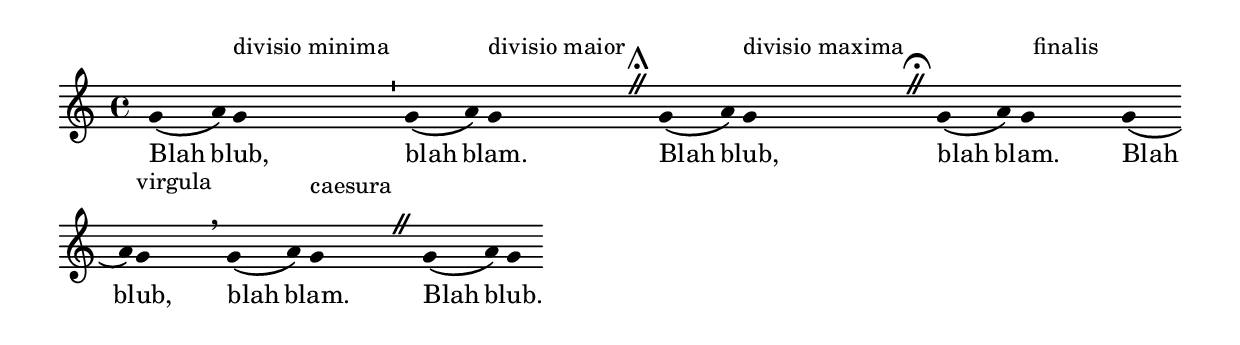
% possible rename to ancient- or gregorian- ?
\header {
    texidoc = "@cindex Divisiones

Divisiones are gregorian variants of breathing signs.
Choices are @code{divisioMinima}, @code{divisioMaior},
@code{divisioMaxima} and @code{finalis}, @code{virgula} and
@code{caesura}.

" }

\version "2.3.16"

\include "gregorian-init.ly"

\score {
 <<
	\context Voice  \transpose c c' {
	    \set Score.timing = ##f
	    \set Score.barAlways = ##t
	    \override TextScript  #'padding = #3
	    \override Staff.BarLine  #'transparent = ##t
	    \override Stem  #'transparent = ##t
            g4( a) g^\markup { "divisio minima" }
	    \divisioMinima
            g4( a) g^\markup { "divisio maior" }
	    \divisioMaior
            g4( a) g^\markup { "divisio maxima" }
	    \divisioMaxima
            g4( a) g^\markup { "  finalis" }
	    \finalis
            g4( a) g
            ^\markup { "virgula" }
	    \virgula
            g4( a) g
            ^\markup { "caesura" }
	    \caesura
            g4( a) g
	}
	\lyricsto "" \new  Lyrics \lyricmode {
	    Blah blub, blah blam.
	    Blah blub, blah blam.
	    Blah blub, blah blam.
	    Blah blub.
	}
    >>
}
